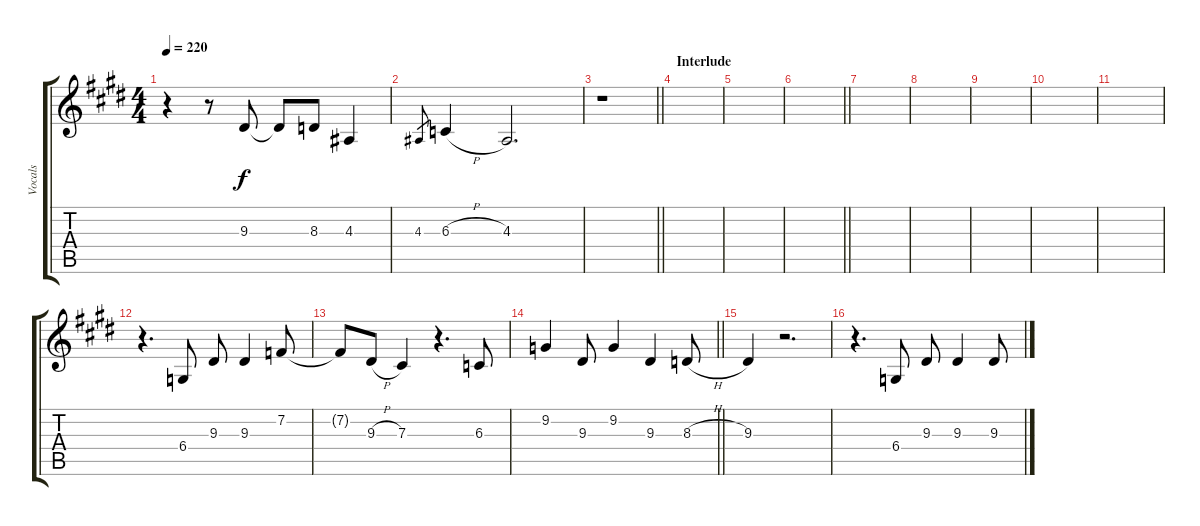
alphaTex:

\track ("Vocals" "Vocals") {instrument trumpet}
\staff {score tabs}
\tuning (Eb4 Bb3 Gb3 Db3 Ab2 Eb2) {hide}
\ts (4 4)
\tempo 220
\clef g2
\ks e
r.4{dy f} r.8 9.3.8 9.3{t}.8 8.3.8 4.3.4 |
4.3.8{gr} 6.3{h}.4 4.3.2{d} |
\barLineRight lightlight
r.1 |
\section ("" "Interlude")
|
|
\barLineRight lightlight
|
|
|
|
|
|
r.4{d} 6.4.8 9.3.8 9.3.4 7.2.8 |
7.2{t}.8 9.3{h}.8 7.3.4 r.4{d} 6.3.8 |
\barLineRight lightlight
9.2.4 9.3.8 9.2.4 9.3.4 8.3{h}.8 |
9.3.4 r.2{d} |
r.4{d} 6.4.8 9.3.8 9.3.4 9.3.8
